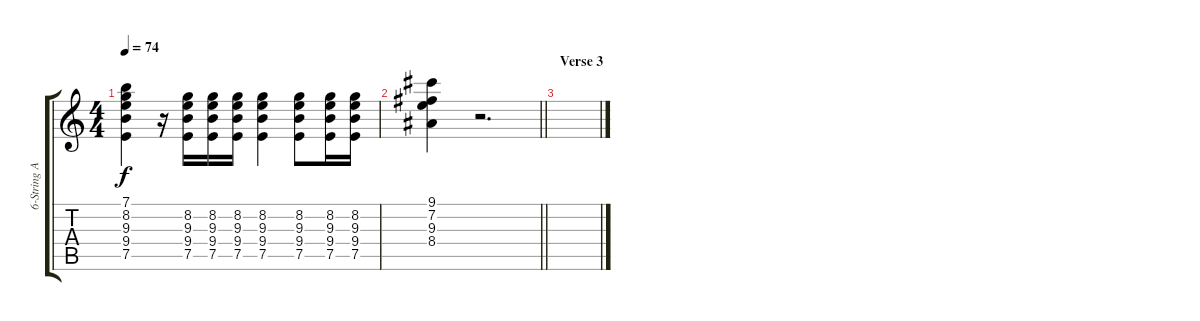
\track ("6-String Acoustic" "6-String A") {instrument acousticguitarnylon}
\staff {score tabs}
\tuning (E4 B3 G3 D3 A2 E2) {hide}
\ts (4 4)
\tempo 74
\clef g2
\ks c
(7.1 8.2 9.3 9.4 7.5).4{dy f} r.16 (8.2 9.3 9.4 7.5).16 (8.2 9.3 9.4 7.5).16 (8.2 9.3 9.4 7.5).16 (8.2 9.3 9.4 7.5).4 (8.2 9.3 9.4 7.5).8 (8.2 9.3 9.4 7.5).16 (8.2 9.3 9.4 7.5).16 |
\barLineRight lightlight
(9.1 7.2 9.3 8.4).4 r.2{d} |
\section ("" "Verse 3")
